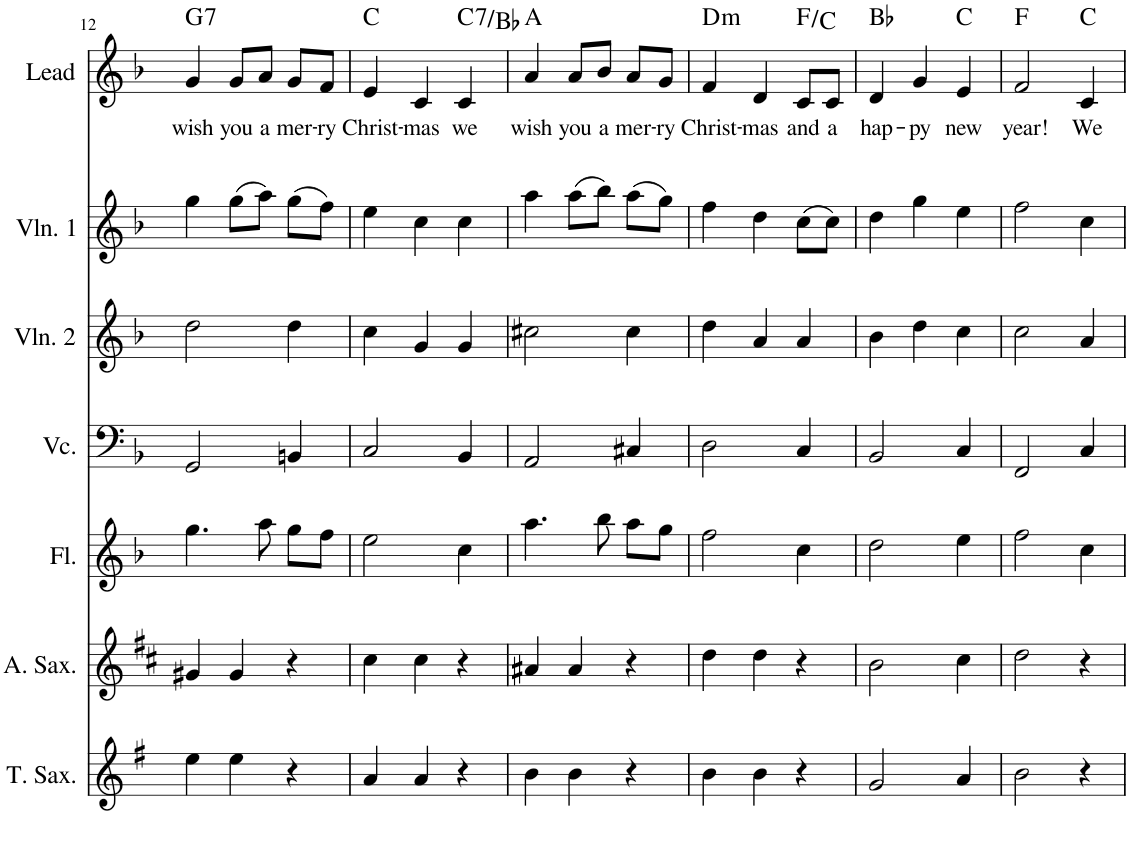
**kern	**kern	**kern	**kern	**kern	**kern	**kern	**text	**harte
*part7	*part6	*part5	*part4	*part3	*part2	*part1	*part1	*part1
*staff7	*staff6	*staff5	*staff4	*staff3	*staff2	*staff1	*staff1	*
*I"Tenor Saxophone	*I"Alto Saxophone	*I"Flute	*I"Violoncello	*I"Violin 2	*I"Violin 1	*I"Lead	*	*
*I'T. Sax.	*I'A. Sax.	*I'Fl.	*I'Vc.	*I'Vln. 2	*I'Vln. 1	*I'Lead	*	*
!!LO:PB:g=z
*clefG2	*clefG2	*clefG2	*clefF4	*clefG2	*clefG2	*clefG2	*	*
*Trd8c14	*Trd5c9	*	*	*	*	*	*	*
*k[f#]	*k[f#c#]	*k[b-]	*k[b-]	*k[b-]	*k[b-]	*k[b-]	*	*
*M3/4	*M3/4	*M3/4	*M3/4	*M3/4	*M3/4	*M3/4	*	*
=12	=12	=12	=12	=12	=12	=12	=12	=12
!	!	!	!	!	!	!	!LO:LY:b	!LO:H:kt=7
4ee\	4g#X/	4.gg\	2GG/	2dd\	4gg\	4g/	wish	G:7
!	!	!	!	!	!	!	!LO:LY:b	!
4ee\	4g#/	.	.	.	(8gg\L	8g/L	you	.
!	!	!	!	!	!	!	!LO:LY:b	!
.	.	8aa\	.	.	8aa\J)	8a/J	a	.
!	!	!	!	!	!	!	!LO:LY:b	!
4r	4r	8gg\L	4BBn/	4dd\	(8gg\L	8g/L	mer-	.
!	!	!	!	!	!	!	!LO:LY:b	!
.	.	8ff\J	.	.	8ff\J)	8f/J	-ry	.
=13	=13	=13	=13	=13	=13	=13	=13	=13
!	!	!	!	!	!	!	!LO:LY:b	!
4a/	4cc#\	2ee\	2C/	4cc\	4ee\	4e/	Christ-	C:maj
!	!	!	!	!	!	!	!LO:LY:b	!
4a/	4cc#\	.	.	4g/	4cc\	4c/	-mas	.
!	!	!	!	!	!	!	!LO:LY:b	!LO:H:kt=7
4r	4r	4cc\	4BB-/	4g/	4cc\	4c/	we	C:7/b7
=14	=14	=14	=14	=14	=14	=14	=14	=14
!	!	!	!	!	!	!	!LO:LY:b	!
4b\	4a#X/	4.aa\	2AA/	2cc#X\	4aa\	4a/	wish	A:maj
!	!	!	!	!	!	!	!LO:LY:b	!
4b\	4a#/	.	.	.	(8aa\L	8a/L	you	.
!	!	!	!	!	!	!	!LO:LY:b	!
.	.	8bb-\	.	.	8bb-\J)	8b-/J	a	.
!	!	!	!	!	!	!	!LO:LY:b	!
4r	4r	8aa\L	4C#X/	4cc#\	(8aa\L	8a/L	mer-	.
!	!	!	!	!	!	!	!LO:LY:b	!
.	.	8gg\J	.	.	8gg\J)	8g/J	-ry	.
=15	=15	=15	=15	=15	=15	=15	=15	=15
!	!	!	!	!	!	!	!LO:LY:b	!LO:H:kt=m
4b\	4dd\	2ff\	2D\	4dd\	4ff\	4f/	Christ-	D:min
!	!	!	!	!	!	!	!LO:LY:b	!
4b\	4dd\	.	.	4a/	4dd\	4d/	-mas	.
!	!	!	!	!	!	!	!LO:LY:b	!
4r	4r	4cc\	4C/	4a/	(8cc\L	8c/L	and	F:maj/5
!	!	!	!	!	!	!	!LO:LY:b	!
.	.	.	.	.	8cc\J)	8c/J	a	.
=16	=16	=16	=16	=16	=16	=16	=16	=16
!	!	!	!	!	!	!	!LO:LY:b	!
2g/	2b\	2dd\	2BB-/	4b-\	4dd\	4d/	hap-	Bb:maj
!	!	!	!	!	!	!	!LO:LY:b	!
.	.	.	.	4dd\	4gg\	4g/	-py	.
!	!	!	!	!	!	!	!LO:LY:b	!
4a/	4cc#\	4ee\	4C/	4cc\	4ee\	4e/	new	C:maj
=17	=17	=17	=17	=17	=17	=17	=17	=17
!	!	!	!	!	!	!	!LO:LY:b	!
2b\	2dd\	2ff\	2FF/	2cc\	2ff\	2f/	year!	F:maj
!	!	!	!	!	!	!	!LO:LY:b	!
4r	4r	4cc\	4C/	4a/	4cc\	4c/	We	C:maj
=	=	=	=	=	=	=	=	=
*-	*-	*-	*-	*-	*-	*-	*-	*-
